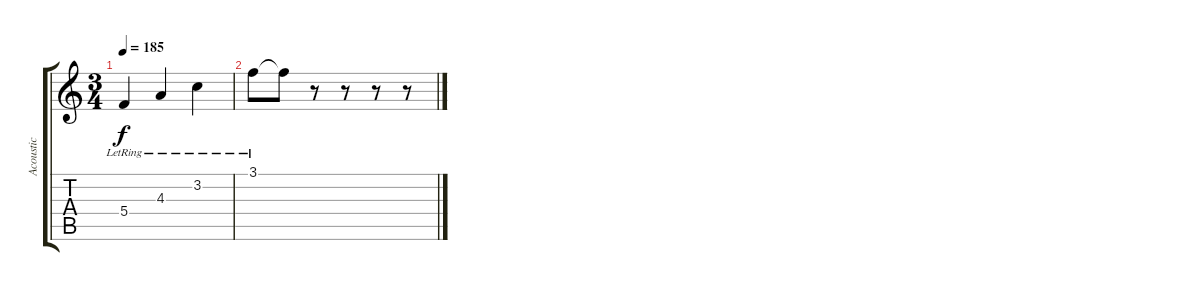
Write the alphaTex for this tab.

\track ("Acoustic" "Acoustic") {instrument acousticguitarsteel}
\staff {score tabs}
\tuning (D4 A3 F3 C3 G2 C2) {hide}
\ts (3 4)
\tempo 185
\clef g2
\ks c
5.4{lr}.4{dy f} 4.3{lr}.4 3.2{lr}.4 |
3.1{lr}.8 3.1{t}.8 r.8 r.8 r.8 r.8
